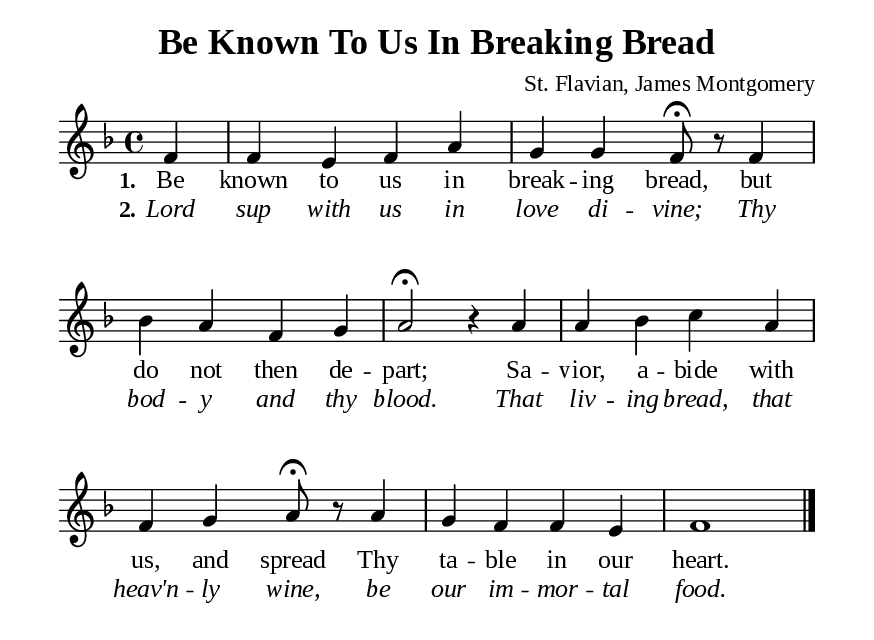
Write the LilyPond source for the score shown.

%%%%%%%%%%%%%%%%%%%%%%%%%%%%%
% CONTENTS OF THIS DOCUMENT
% 1. Common settings
% 2. Verse music
% 3. Verse lyrics
% 4. Layout
%%%%%%%%%%%%%%%%%%%%%%%%%%%%%

%%%%%%%%%%%%%%%%%%%%%%%%%%%%%
% 1. Common settings
%%%%%%%%%%%%%%%%%%%%%%%%%%%%%
\version "2.18.2"

\header {
  title = "Be Known To Us In Breaking Bread"
  composer = "St. Flavian, James Montgomery"
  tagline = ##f
}

global= {
  \key f \major
  \time 4/4
  \override Score.BarNumber.break-visibility = ##(#f #f #f)
  \override Lyrics.LyricSpace.minimum-distance = #3.0
}

\paper {
  #(set-paper-size "a5")
  top-margin = 3.2\mm
  bottom-marign = 10\mm
  left-margin = 10\mm
  right-margin = 10\mm
  indent = #0
  #(define fonts
	 (make-pango-font-tree "Liberation Serif"
	 		       "Liberation Serif"
			       "Liberation Serif"
			       (/ 20 20)))
  system-system-spacing = #'((basic-distance . 3) (padding . 5))
}

printItalic = \with {
  \override LyricText.font-shape = #'italic
}

%%%%%%%%%%%%%%%%%%%%%%%%%%%%%
% 2. Verse music
%%%%%%%%%%%%%%%%%%%%%%%%%%%%%
musicVerseSoprano = \relative c' {
                    \partial 4 f4 |
  %{	01	%} f e f a |
  %{	02	%} g g f8 \fermata r f4 |
  %{	03	%} bes a f g |
  %{	04	%} a2 \fermata r4 a |
  %{	05	%} a bes c a |
  %{	06	%} f g a8 \fermata r a4 |
  %{	07	%} g f f e |
  %{	08	%} f1 \bar "|."
}

%%%%%%%%%%%%%%%%%%%%%%%%%%%%%
% 3. Verse lyrics
%%%%%%%%%%%%%%%%%%%%%%%%%%%%%
verseOne = \lyricmode {
  \set stanza = #"1."
  Be known to us in break -- ing bread, but do not then de -- part;
  Sa -- vior, a -- bide with us, and spread Thy ta -- ble in our heart.
}

verseTwo = \lyricmode {
  \set stanza = #"2."
  Lord sup with us in love di -- vine; Thy bod -- y and thy blood.
  That liv -- ing bread, that heav'n -- ly wine, be our im -- mor -- tal food.
}

%%%%%%%%%%%%%%%%%%%%%%%%%%%%%
% 4. Layout
%%%%%%%%%%%%%%%%%%%%%%%%%%%%%
\score {
    \new ChoirStaff <<
      \new Staff <<
        \clef "treble"
        \new Voice = "sopranos" { \global   \musicVerseSoprano }
      >>
      \new Lyrics \lyricsto sopranos \verseOne
      \new Lyrics \printItalic \lyricsto sopranos \verseTwo
    >>
}
